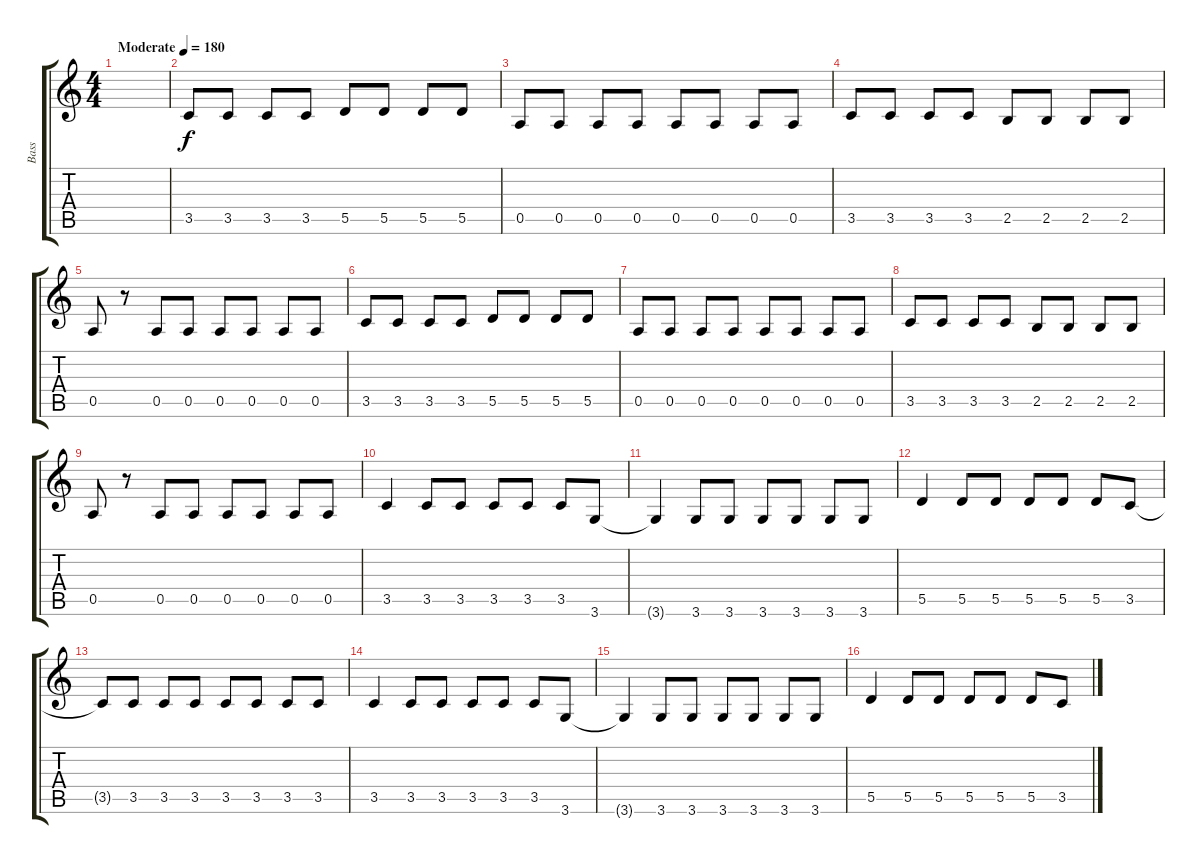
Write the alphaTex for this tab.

\track ("Bass" "Bass") {instrument electricbasspick}
\staff {score tabs}
\tuning (E4 B3 G3 D3 A2 E2) {hide}
\ts (4 4)
\tempo (180 "Moderate")
\clef g2
\ks c
|
3.5.8 3.5.8 3.5.8 3.5.8 5.5.8 5.5.8 5.5.8 5.5.8 |
0.5.8 0.5.8 0.5.8 0.5.8 0.5.8 0.5.8 0.5.8 0.5.8 |
3.5.8 3.5.8 3.5.8 3.5.8 2.5.8 2.5.8 2.5.8 2.5.8 |
0.5.8 r.8 0.5.8 0.5.8 0.5.8 0.5.8 0.5.8 0.5.8 |
3.5.8 3.5.8 3.5.8 3.5.8 5.5.8 5.5.8 5.5.8 5.5.8 |
0.5.8 0.5.8 0.5.8 0.5.8 0.5.8 0.5.8 0.5.8 0.5.8 |
3.5.8 3.5.8 3.5.8 3.5.8 2.5.8 2.5.8 2.5.8 2.5.8 |
0.5.8 r.8 0.5.8 0.5.8 0.5.8 0.5.8 0.5.8 0.5.8 |
3.5.4 3.5.8 3.5.8 3.5.8 3.5.8 3.5.8 3.6.8 |
3.6{t}.4 3.6.8 3.6.8 3.6.8 3.6.8 3.6.8 3.6.8 |
5.5.4 5.5.8 5.5.8 5.5.8 5.5.8 5.5.8 3.5.8 |
3.5{t}.8 3.5.8 3.5.8 3.5.8 3.5.8 3.5.8 3.5.8 3.5.8 |
3.5.4 3.5.8 3.5.8 3.5.8 3.5.8 3.5.8 3.6.8 |
3.6{t}.4 3.6.8 3.6.8 3.6.8 3.6.8 3.6.8 3.6.8 |
5.5.4 5.5.8 5.5.8 5.5.8 5.5.8 5.5.8 3.5.8
